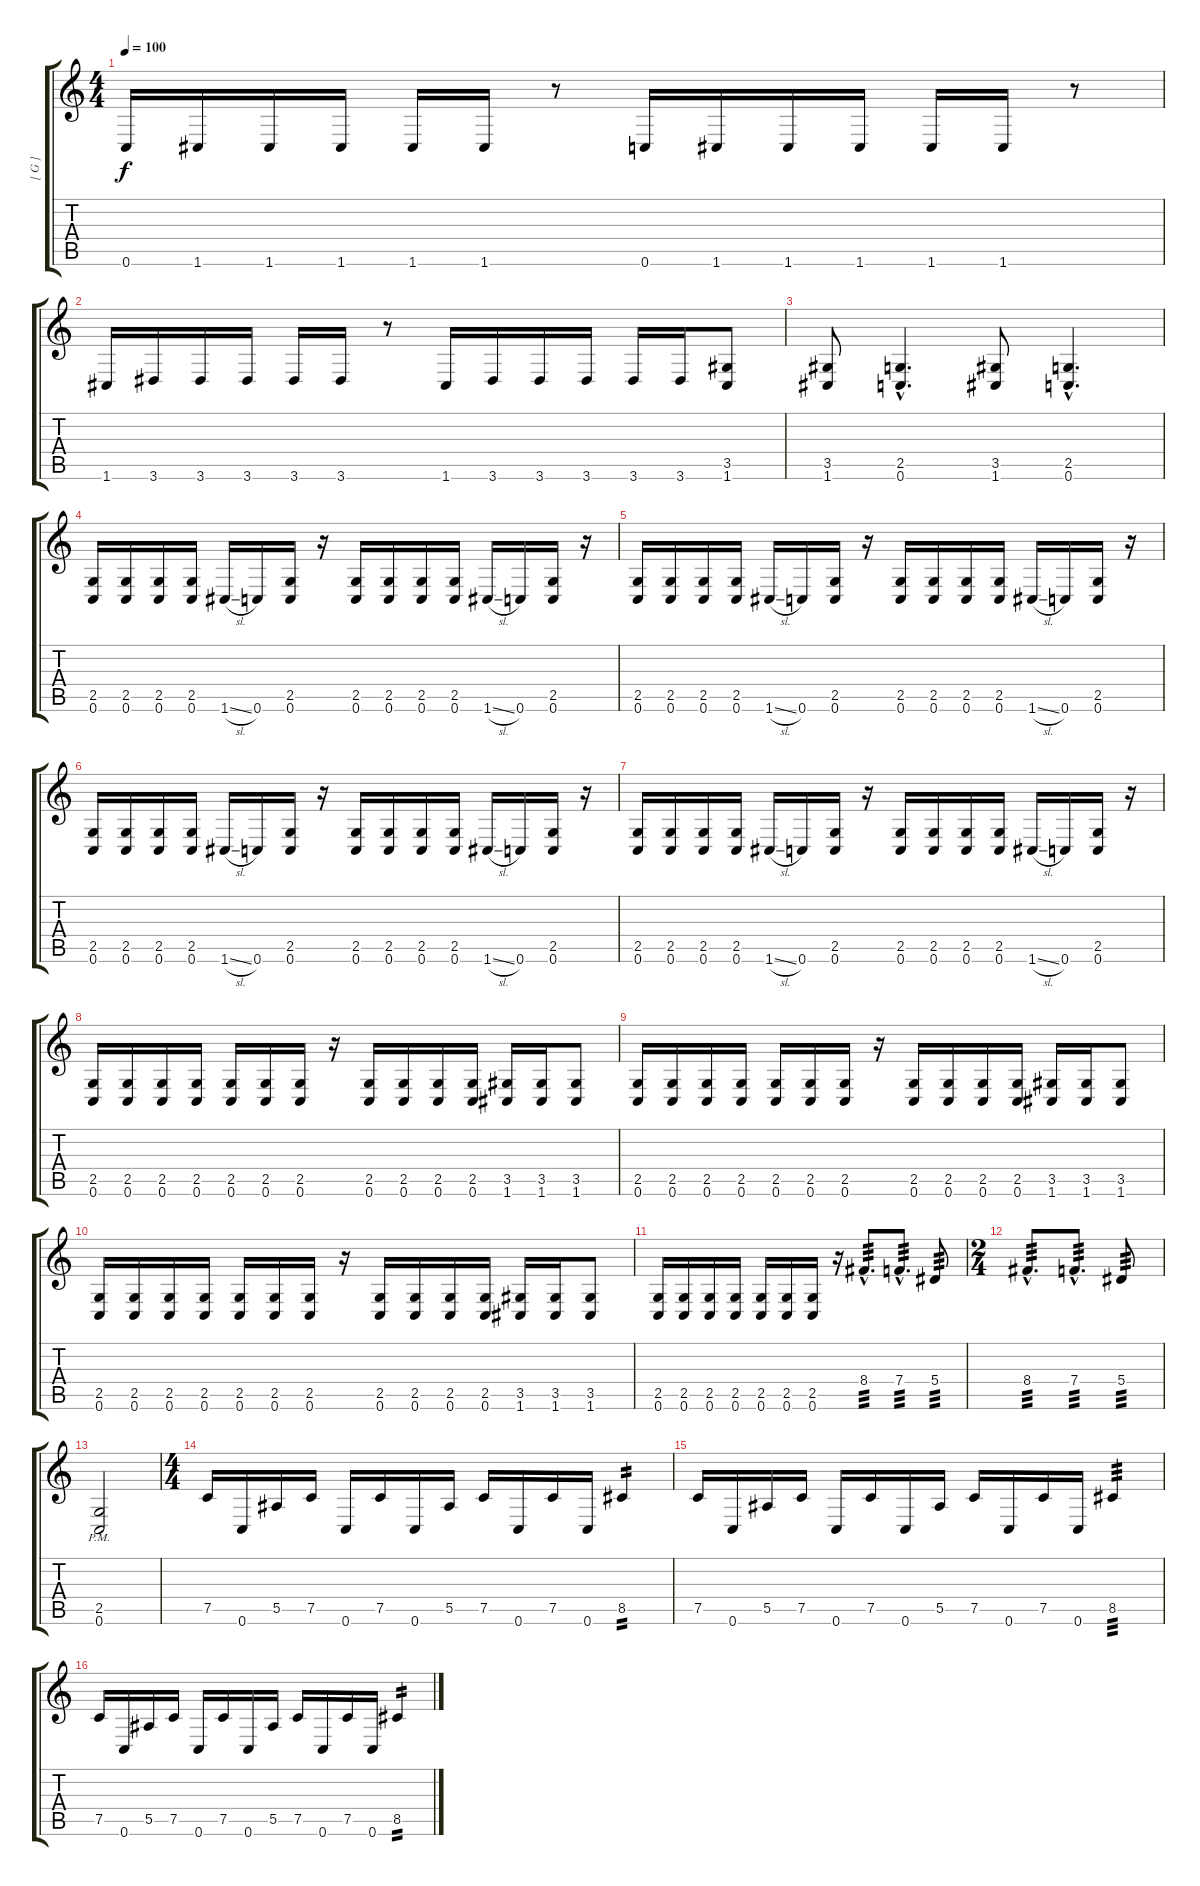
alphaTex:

\track ("[ G ]" "[ G ]") {instrument distortionguitar}
\staff {score tabs}
\tuning (C4 G3 Eb3 Bb2 F2 C2) {hide}
\ts (4 4)
\tempo 100
\clef g2
\ks c
0.6.16{dy f} 1.6.16 1.6.16 1.6.16 1.6.16 1.6.16 r.8 0.6.16 1.6.16 1.6.16 1.6.16 1.6.16 1.6.16 r.8 |
1.6.16 3.6.16 3.6.16 3.6.16 3.6.16 3.6.16 r.8 1.6.16 3.6.16 3.6.16 3.6.16 3.6.16 3.6.16 (3.5 1.6).8 |
(3.5 1.6).8 (2.5{hac} 0.6{hac}).4{d} (3.5 1.6).8 (2.5{hac} 0.6{hac}).4{d} |
(2.5 0.6).16 (2.5 0.6).16 (2.5 0.6).16 (2.5 0.6).16 1.6{sl}.16 0.6.16 (2.5 0.6).16 r.16 (2.5 0.6).16 (2.5 0.6).16 (2.5 0.6).16 (2.5 0.6).16 1.6{sl}.16 0.6.16 (2.5 0.6).16 r.16 |
(2.5 0.6).16 (2.5 0.6).16 (2.5 0.6).16 (2.5 0.6).16 1.6{sl}.16 0.6.16 (2.5 0.6).16 r.16 (2.5 0.6).16 (2.5 0.6).16 (2.5 0.6).16 (2.5 0.6).16 1.6{sl}.16 0.6.16 (2.5 0.6).16 r.16 |
(2.5 0.6).16 (2.5 0.6).16 (2.5 0.6).16 (2.5 0.6).16 1.6{sl}.16 0.6.16 (2.5 0.6).16 r.16 (2.5 0.6).16 (2.5 0.6).16 (2.5 0.6).16 (2.5 0.6).16 1.6{sl}.16 0.6.16 (2.5 0.6).16 r.16 |
(2.5 0.6).16 (2.5 0.6).16 (2.5 0.6).16 (2.5 0.6).16 1.6{sl}.16 0.6.16 (2.5 0.6).16 r.16 (2.5 0.6).16 (2.5 0.6).16 (2.5 0.6).16 (2.5 0.6).16 1.6{sl}.16 0.6.16 (2.5 0.6).16 r.16 |
(2.5 0.6).16 (2.5 0.6).16 (2.5 0.6).16 (2.5 0.6).16 (2.5 0.6).16 (2.5 0.6).16 (2.5 0.6).16 r.16 (2.5 0.6).16 (2.5 0.6).16 (2.5 0.6).16 (2.5 0.6).16 (3.5 1.6).16 (3.5 1.6).16 (3.5 1.6).8 |
(2.5 0.6).16 (2.5 0.6).16 (2.5 0.6).16 (2.5 0.6).16 (2.5 0.6).16 (2.5 0.6).16 (2.5 0.6).16 r.16 (2.5 0.6).16 (2.5 0.6).16 (2.5 0.6).16 (2.5 0.6).16 (3.5 1.6).16 (3.5 1.6).16 (3.5 1.6).8 |
(2.5 0.6).16 (2.5 0.6).16 (2.5 0.6).16 (2.5 0.6).16 (2.5 0.6).16 (2.5 0.6).16 (2.5 0.6).16 r.16 (2.5 0.6).16 (2.5 0.6).16 (2.5 0.6).16 (2.5 0.6).16 (3.5 1.6).16 (3.5 1.6).16 (3.5 1.6).8 |
(2.5 0.6).16 (2.5 0.6).16 (2.5 0.6).16 (2.5 0.6).16 (2.5 0.6).16 (2.5 0.6).16 (2.5 0.6).16 r.16 8.4{hac}.8{d tp 3} 7.4{hac}.8{d tp 3} 5.4.8{tp 3} |
\ts (2 4)
8.4{hac}.8{d tp 3} 7.4{hac}.8{d tp 3} 5.4.8{tp 3} |
(2.5{pm} 0.6{pm}).2 |
\ts (4 4)
7.5.16 0.6.16 5.5.16 7.5.16 0.6.16 7.5.16 0.6.16 5.5.16 7.5.16 0.6.16 7.5.16 0.6.16 8.5.4{tp 2} |
7.5.16 0.6.16 5.5.16 7.5.16 0.6.16 7.5.16 0.6.16 5.5.16 7.5.16 0.6.16 7.5.16 0.6.16 8.5.4{tp 3} |
7.5.16 0.6.16 5.5.16 7.5.16 0.6.16 7.5.16 0.6.16 5.5.16 7.5.16 0.6.16 7.5.16 0.6.16 8.5.4{tp 2}
